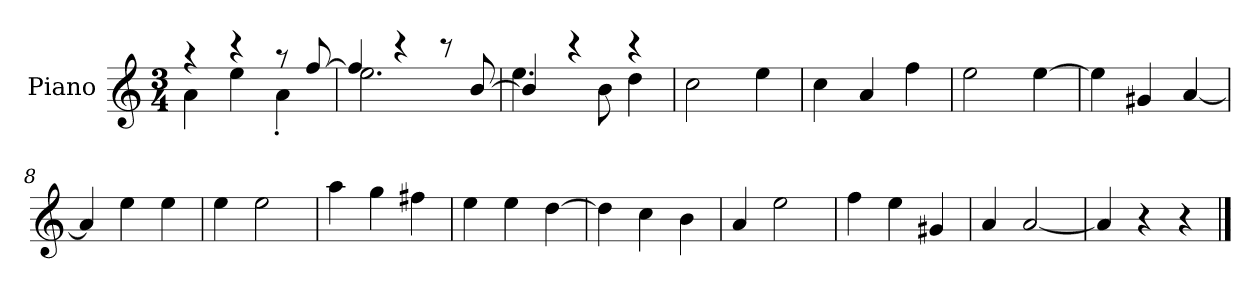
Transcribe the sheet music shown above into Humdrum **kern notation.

**kern
*part1
*staff1
*I"Piano
*I'P-no
*clefG2
*k[]
*M3/4
*MM177
=1
*^
4r	4a\
4r	4ee\
8r	4a'\
[8ff/	.
=2	=2
4ff/]	2.ee\
4r	.
8r	.
[8b/	.
=3	=3
4b/]	4.ee\
4r	.
.	8b\
4r	4dd\
*v	*v
=4
2cc\
4ee\
=5
4cc\
4a/
4ff\
=6
2ee\
[4ee\
=7
4ee\]
4g#X/
[4a/
=8
4a/]
4ee\
4ee\
=9
4ee\
2ee\
!!LO:LB:g=z
=10
4aa\
4gg\
4ff#X\
=11
4ee\
4ee\
[4dd\
=12
4dd\]
4cc\
4b\
=13
4a/
2ee\
=14
4ff\
4ee\
4g#X/
=15
4a/
[2a/
=16
4a/]
4r
4r
==
*-
